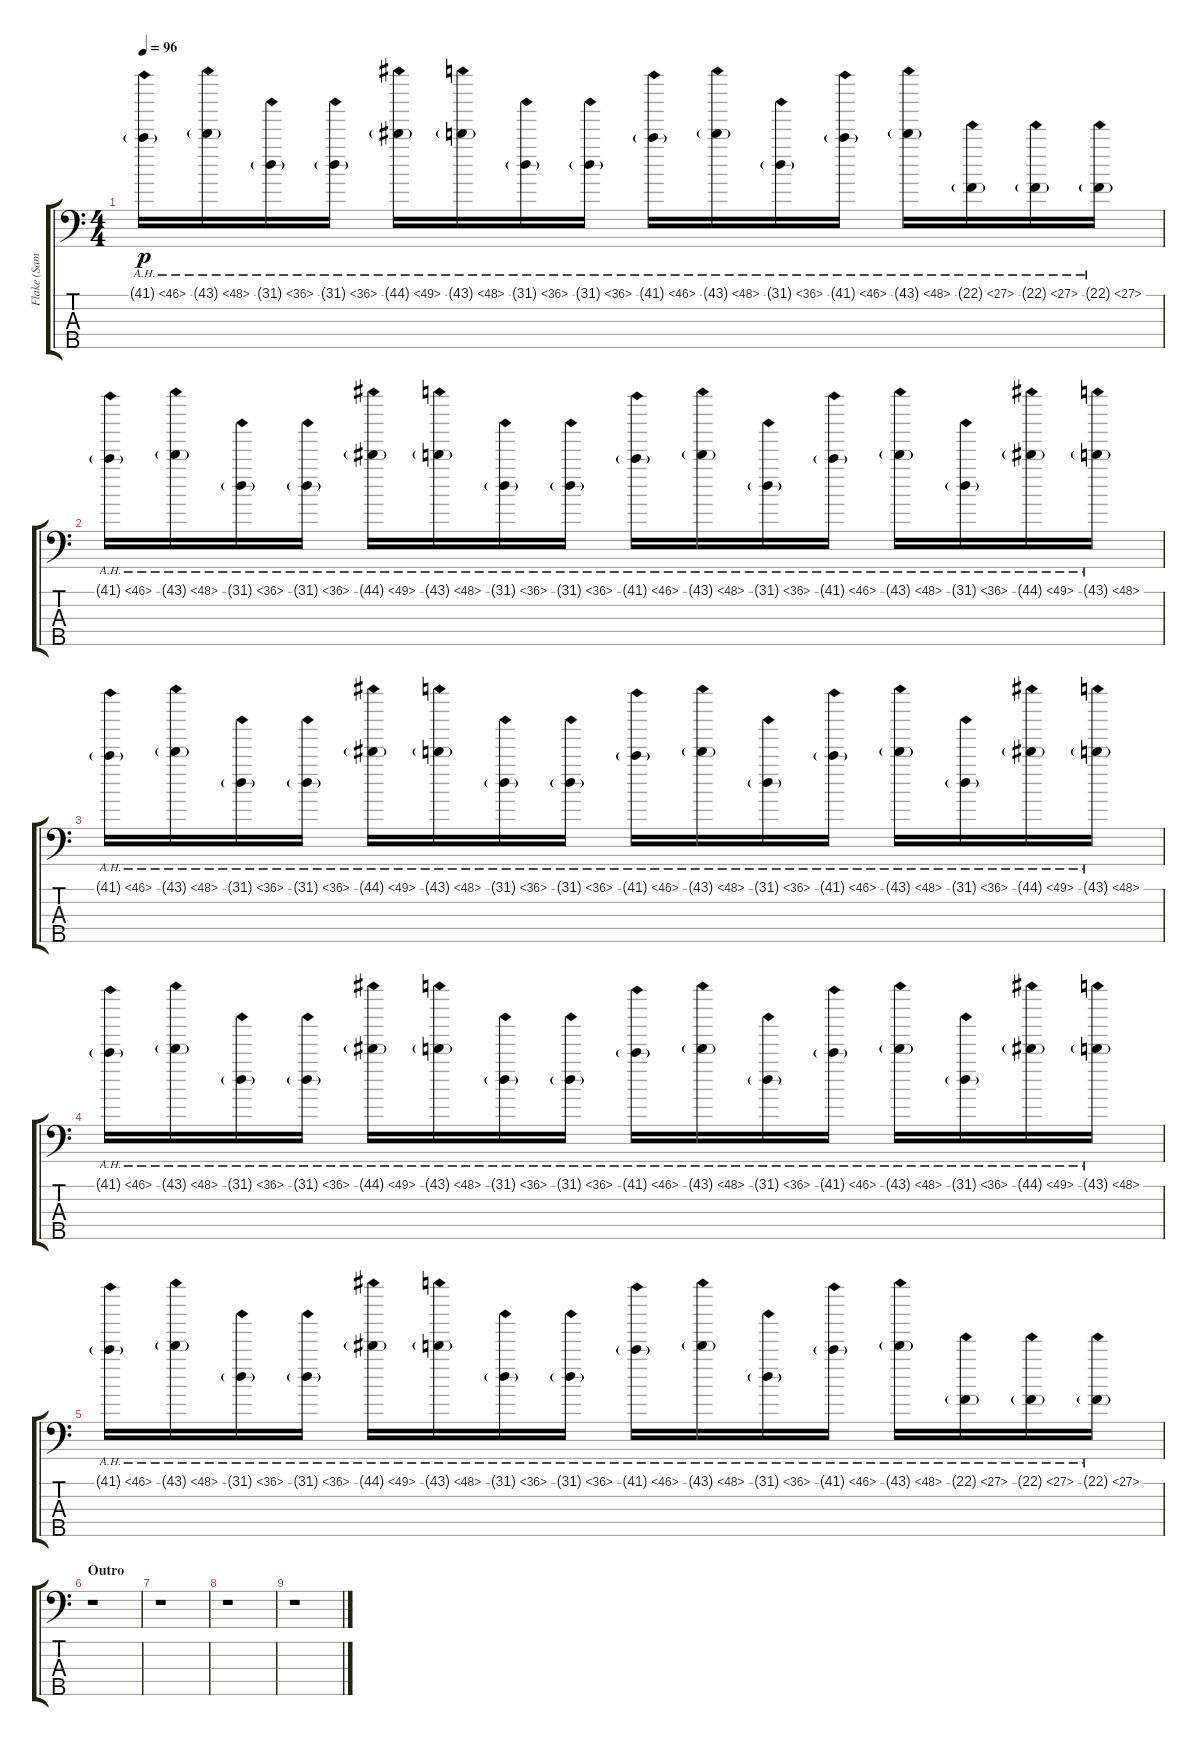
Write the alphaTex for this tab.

\track ("Flake (Sample 2 + Keyboard)" "Flake (Sam") {instrument lead2sawtooth}
\staff {score tabs}
\tuning (G2 D2 A1 E1 B0) {hide}
\ts (4 4)
\tempo 96
\clef f4
\ks c
41.1{ah 5 g}.16{dy p} 43.1{ah 5 g}.16 31.1{ah 5 g}.16 31.1{ah 5 g}.16 44.1{ah 5 g}.16 43.1{ah 5 g}.16 31.1{ah 5 g}.16 31.1{ah 5 g}.16 41.1{ah 5 g}.16 43.1{ah 5 g}.16 31.1{ah 5 g}.16 41.1{ah 5 g}.16 43.1{ah 5 g}.16 22.1{ah 5 g}.16 22.1{ah 5 g}.16 22.1{ah 5 g}.16 |
41.1{ah 5 g}.16 43.1{ah 5 g}.16 31.1{ah 5 g}.16 31.1{ah 5 g}.16 44.1{ah 5 g}.16 43.1{ah 5 g}.16 31.1{ah 5 g}.16 31.1{ah 5 g}.16 41.1{ah 5 g}.16 43.1{ah 5 g}.16 31.1{ah 5 g}.16 41.1{ah 5 g}.16 43.1{ah 5 g}.16 31.1{ah 5 g}.16 44.1{ah 5 g}.16 43.1{ah 5 g}.16 |
41.1{ah 5 g}.16 43.1{ah 5 g}.16 31.1{ah 5 g}.16 31.1{ah 5 g}.16 44.1{ah 5 g}.16 43.1{ah 5 g}.16 31.1{ah 5 g}.16 31.1{ah 5 g}.16 41.1{ah 5 g}.16 43.1{ah 5 g}.16 31.1{ah 5 g}.16 41.1{ah 5 g}.16 43.1{ah 5 g}.16 31.1{ah 5 g}.16 44.1{ah 5 g}.16 43.1{ah 5 g}.16 |
41.1{ah 5 g}.16 43.1{ah 5 g}.16 31.1{ah 5 g}.16 31.1{ah 5 g}.16 44.1{ah 5 g}.16 43.1{ah 5 g}.16 31.1{ah 5 g}.16 31.1{ah 5 g}.16 41.1{ah 5 g}.16 43.1{ah 5 g}.16 31.1{ah 5 g}.16 41.1{ah 5 g}.16 43.1{ah 5 g}.16 31.1{ah 5 g}.16 44.1{ah 5 g}.16 43.1{ah 5 g}.16 |
41.1{ah 5 g}.16 43.1{ah 5 g}.16 31.1{ah 5 g}.16 31.1{ah 5 g}.16 44.1{ah 5 g}.16 43.1{ah 5 g}.16 31.1{ah 5 g}.16 31.1{ah 5 g}.16 41.1{ah 5 g}.16 43.1{ah 5 g}.16 31.1{ah 5 g}.16 41.1{ah 5 g}.16 43.1{ah 5 g}.16 22.1{ah 5 g}.16 22.1{ah 5 g}.16 22.1{ah 5 g}.16 |
\section ("" "Outro")
r.1 |
r.1 |
r.1 |
r.1
